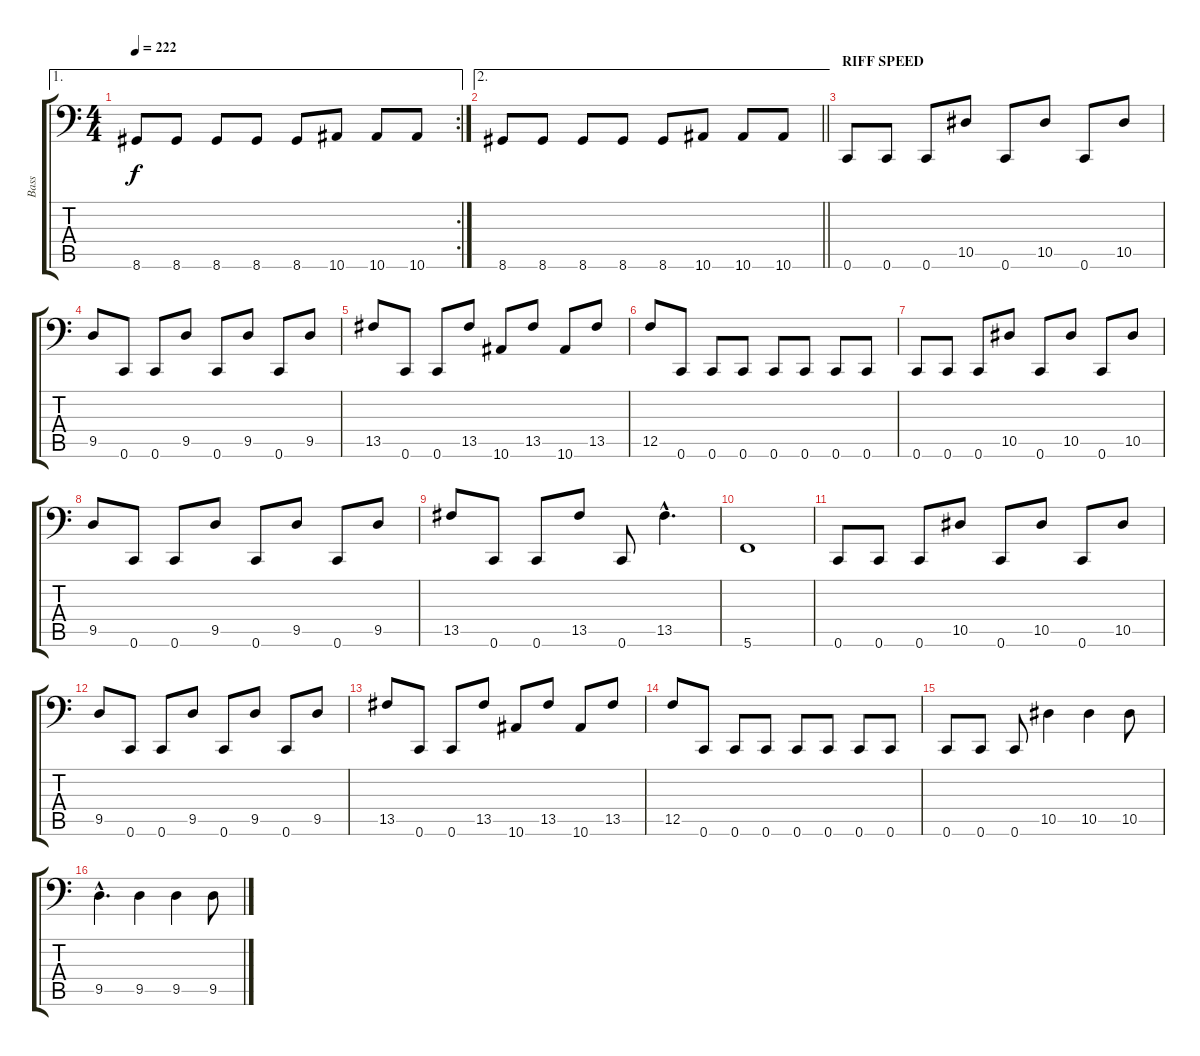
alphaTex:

\track ("Bass" "Bass") {instrument electricbasspick}
\staff {score tabs}
\tuning (C3 G2 Eb2 Bb1 F1 C1) {hide}
\ae 1
\rc 2
\ts (4 4)
\tempo 222
\clef f4
\ks c
8.6.8{dy f} 8.6.8 8.6.8 8.6.8 8.6.8 10.6.8 10.6.8 10.6.8 |
\ae 2
\barLineRight lightlight
8.6.8 8.6.8 8.6.8 8.6.8 8.6.8 10.6.8 10.6.8 10.6.8 |
\section ("" "RIFF SPEED")
0.6.8 0.6.8 0.6.8 10.5.8 0.6.8 10.5.8 0.6.8 10.5.8 |
9.5.8 0.6.8 0.6.8 9.5.8 0.6.8 9.5.8 0.6.8 9.5.8 |
13.5.8 0.6.8 0.6.8 13.5.8 10.6.8 13.5.8 10.6.8 13.5.8 |
12.5.8 0.6.8 0.6.8 0.6.8 0.6.8 0.6.8 0.6.8 0.6.8 |
0.6.8 0.6.8 0.6.8 10.5.8 0.6.8 10.5.8 0.6.8 10.5.8 |
9.5.8 0.6.8 0.6.8 9.5.8 0.6.8 9.5.8 0.6.8 9.5.8 |
13.5.8 0.6.8 0.6.8 13.5.8 0.6.8 13.5{hac}.4{d} |
5.6.1 |
0.6.8 0.6.8 0.6.8 10.5.8 0.6.8 10.5.8 0.6.8 10.5.8 |
9.5.8 0.6.8 0.6.8 9.5.8 0.6.8 9.5.8 0.6.8 9.5.8 |
13.5.8 0.6.8 0.6.8 13.5.8 10.6.8 13.5.8 10.6.8 13.5.8 |
12.5.8 0.6.8 0.6.8 0.6.8 0.6.8 0.6.8 0.6.8 0.6.8 |
0.6.8 0.6.8 0.6.8 10.5.4 10.5.4 10.5.8 |
9.5{hac}.4{d} 9.5.4 9.5.4 9.5.8
